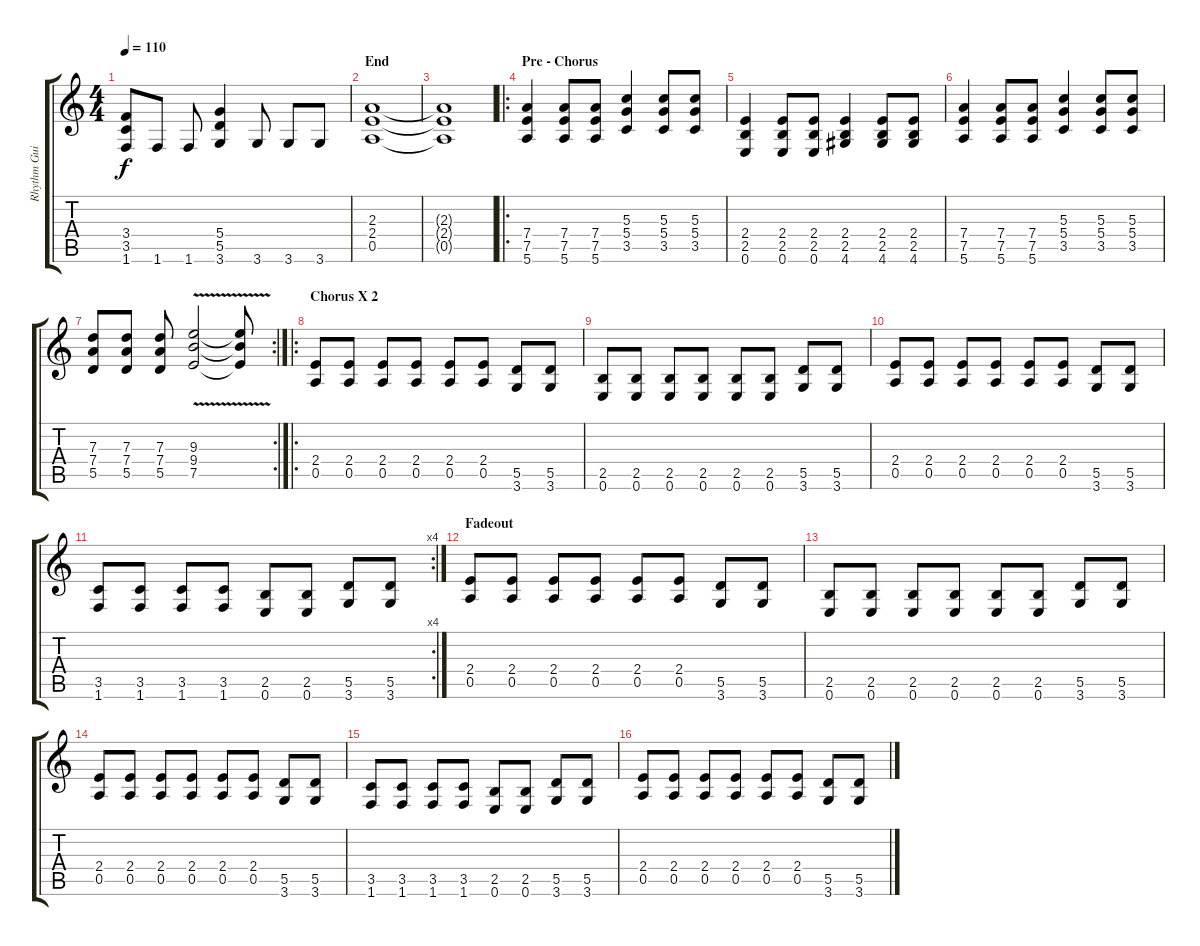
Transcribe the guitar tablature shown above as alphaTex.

\track ("Rhythm Guitar" "Rhythm Gui") {instrument distortionguitar}
\staff {score tabs}
\tuning (E4 B3 G3 D3 A2 E2) {hide}
\ts (4 4)
\tempo 110
\clef g2
\ks c
(3.4 3.5 1.6).8{dy f} 1.6.8 1.6.8 (5.4 5.5 3.6).4 3.6.8 3.6.8 3.6.8 |
\section ("" "End")
(2.3 2.4 0.5).1 |
(2.3{t} 2.4{t} 0.5{t}).1 |
\ro
\section ("" "Pre - Chorus")
(7.4 7.5 5.6).4 (7.4 7.5 5.6).8 (7.4 7.5 5.6).8 (5.3 5.4 3.5).4 (5.3 5.4 3.5).8 (5.3 5.4 3.5).8 |
(2.4 2.5 0.6).4 (2.4 2.5 0.6).8 (2.4 2.5 0.6).8 (2.4 2.5 4.6).4 (2.4 2.5 4.6).8 (2.4 2.5 4.6).8 |
(7.4 7.5 5.6).4 (7.4 7.5 5.6).8 (7.4 7.5 5.6).8 (5.3 5.4 3.5).4 (5.3 5.4 3.5).8 (5.3 5.4 3.5).8 |
\rc 2
(7.3 7.4 5.5).8 (7.3 7.4 5.5).8 (7.3 7.4 5.5).8 (9.3{v} 9.4{v} 7.5{v}).2 (9.3{t} 9.4{t} 7.5{t}).8 |
\ro
\section ("" "Chorus X 2")
(2.4 0.5).8 (2.4 0.5).8 (2.4 0.5).8 (2.4 0.5).8 (2.4 0.5).8 (2.4 0.5).8 (5.5 3.6).8 (5.5 3.6).8 |
(2.5 0.6).8 (2.5 0.6).8 (2.5 0.6).8 (2.5 0.6).8 (2.5 0.6).8 (2.5 0.6).8 (5.5 3.6).8 (5.5 3.6).8 |
(2.4 0.5).8 (2.4 0.5).8 (2.4 0.5).8 (2.4 0.5).8 (2.4 0.5).8 (2.4 0.5).8 (5.5 3.6).8 (5.5 3.6).8 |
\rc 4
(3.5 1.6).8 (3.5 1.6).8 (3.5 1.6).8 (3.5 1.6).8 (2.5 0.6).8 (2.5 0.6).8 (5.5 3.6).8 (5.5 3.6).8 |
\section ("" "Fadeout")
(2.4 0.5).8 (2.4 0.5).8 (2.4 0.5).8 (2.4 0.5).8 (2.4 0.5).8 (2.4 0.5).8 (5.5 3.6).8 (5.5 3.6).8 |
(2.5 0.6).8 (2.5 0.6).8 (2.5 0.6).8 (2.5 0.6).8 (2.5 0.6).8 (2.5 0.6).8 (5.5 3.6).8 (5.5 3.6).8 |
(2.4 0.5).8 (2.4 0.5).8 (2.4 0.5).8 (2.4 0.5).8 (2.4 0.5).8 (2.4 0.5).8 (5.5 3.6).8 (5.5 3.6).8 |
(3.5 1.6).8 (3.5 1.6).8 (3.5 1.6).8 (3.5 1.6).8 (2.5 0.6).8 (2.5 0.6).8 (5.5 3.6).8 (5.5 3.6).8 |
(2.4 0.5).8 (2.4 0.5).8 (2.4 0.5).8 (2.4 0.5).8 (2.4 0.5).8 (2.4 0.5).8 (5.5 3.6).8 (5.5 3.6).8
